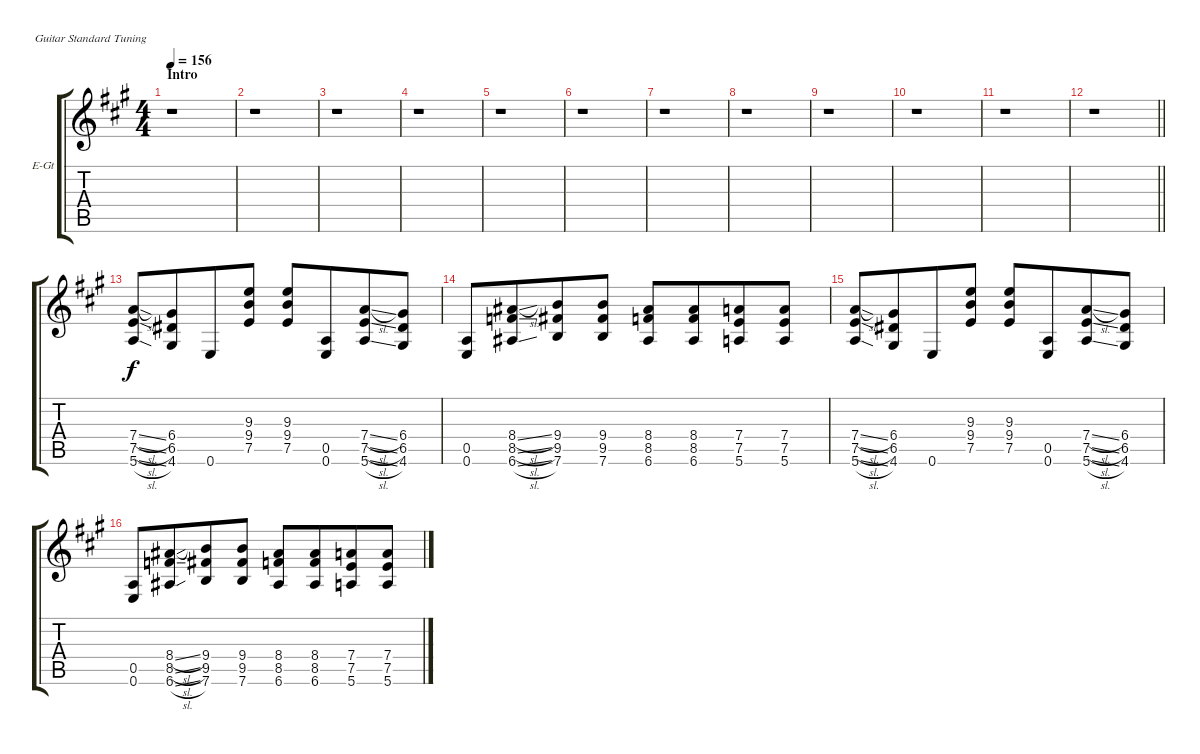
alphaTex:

\defaultSystemsLayout 4
\bracketExtendMode groupsimilarinstruments
\firstSystemTrackNameOrientation horizontal
\otherSystemsTrackNameOrientation horizontal
\track ("Guitar 2" "E-Gt") {instrument distortionguitar}
\staff {score tabs}
\tuning (E4 B3 G3 D3 A2 E2)
\ts (4 4)
\beaming (8 4 4)
\section ("" "Intro")
\tempo 156
\clef g2
\scale
0.533835
\ks a
r.1{dy f instrument distortionguitar} |
\scale
0.233083 r.1 |
\scale
0.233083 r.1 |
\scale
0.333333 r.1 |
\scale
0.333333 r.1 |
\scale
0.333333 r.1 |
\scale
0.333333 r.1 |
\scale
0.333333 r.1 |
\scale
0.333333 r.1 |
r.1 |
r.1 |
\barLineRight lightlight
r.1 |
(5.6{sl} 7.5{sl} 7.4{sl}).8 (6.4 6.5 4.6).8 0.6.8 (7.5 9.4 9.3).8 (7.5 9.4 9.3).8 (0.6 0.5).8 (5.6{sl} 7.5{sl} 7.4{sl}).8 (6.4 6.5 4.6).8 |
(0.6 0.5).8 (6.6{sl} 8.5{sl} 8.4{sl}).8 (9.4 9.5 7.6).8 (9.4 9.5 7.6).8 (8.4 8.5 6.6).8 (8.4 8.5 6.6).8 (5.6 7.5 7.4).8 (5.6 7.5 7.4).8 |
(5.6{sl} 7.5{sl} 7.4{sl}).8 (6.4 6.5 4.6).8 0.6.8 (7.5 9.4 9.3).8 (7.5 9.4 9.3).8 (0.6 0.5).8 (5.6{sl} 7.5{sl} 7.4{sl}).8 (6.4 6.5 4.6).8 |
(0.6 0.5).8 (6.6{sl} 8.5{sl} 8.4{sl}).8 (9.4 9.5 7.6).8 (9.4 9.5 7.6).8 (8.4 8.5 6.6).8 (8.4 8.5 6.6).8 (5.6 7.5 7.4).8 (5.6 7.5 7.4).8
